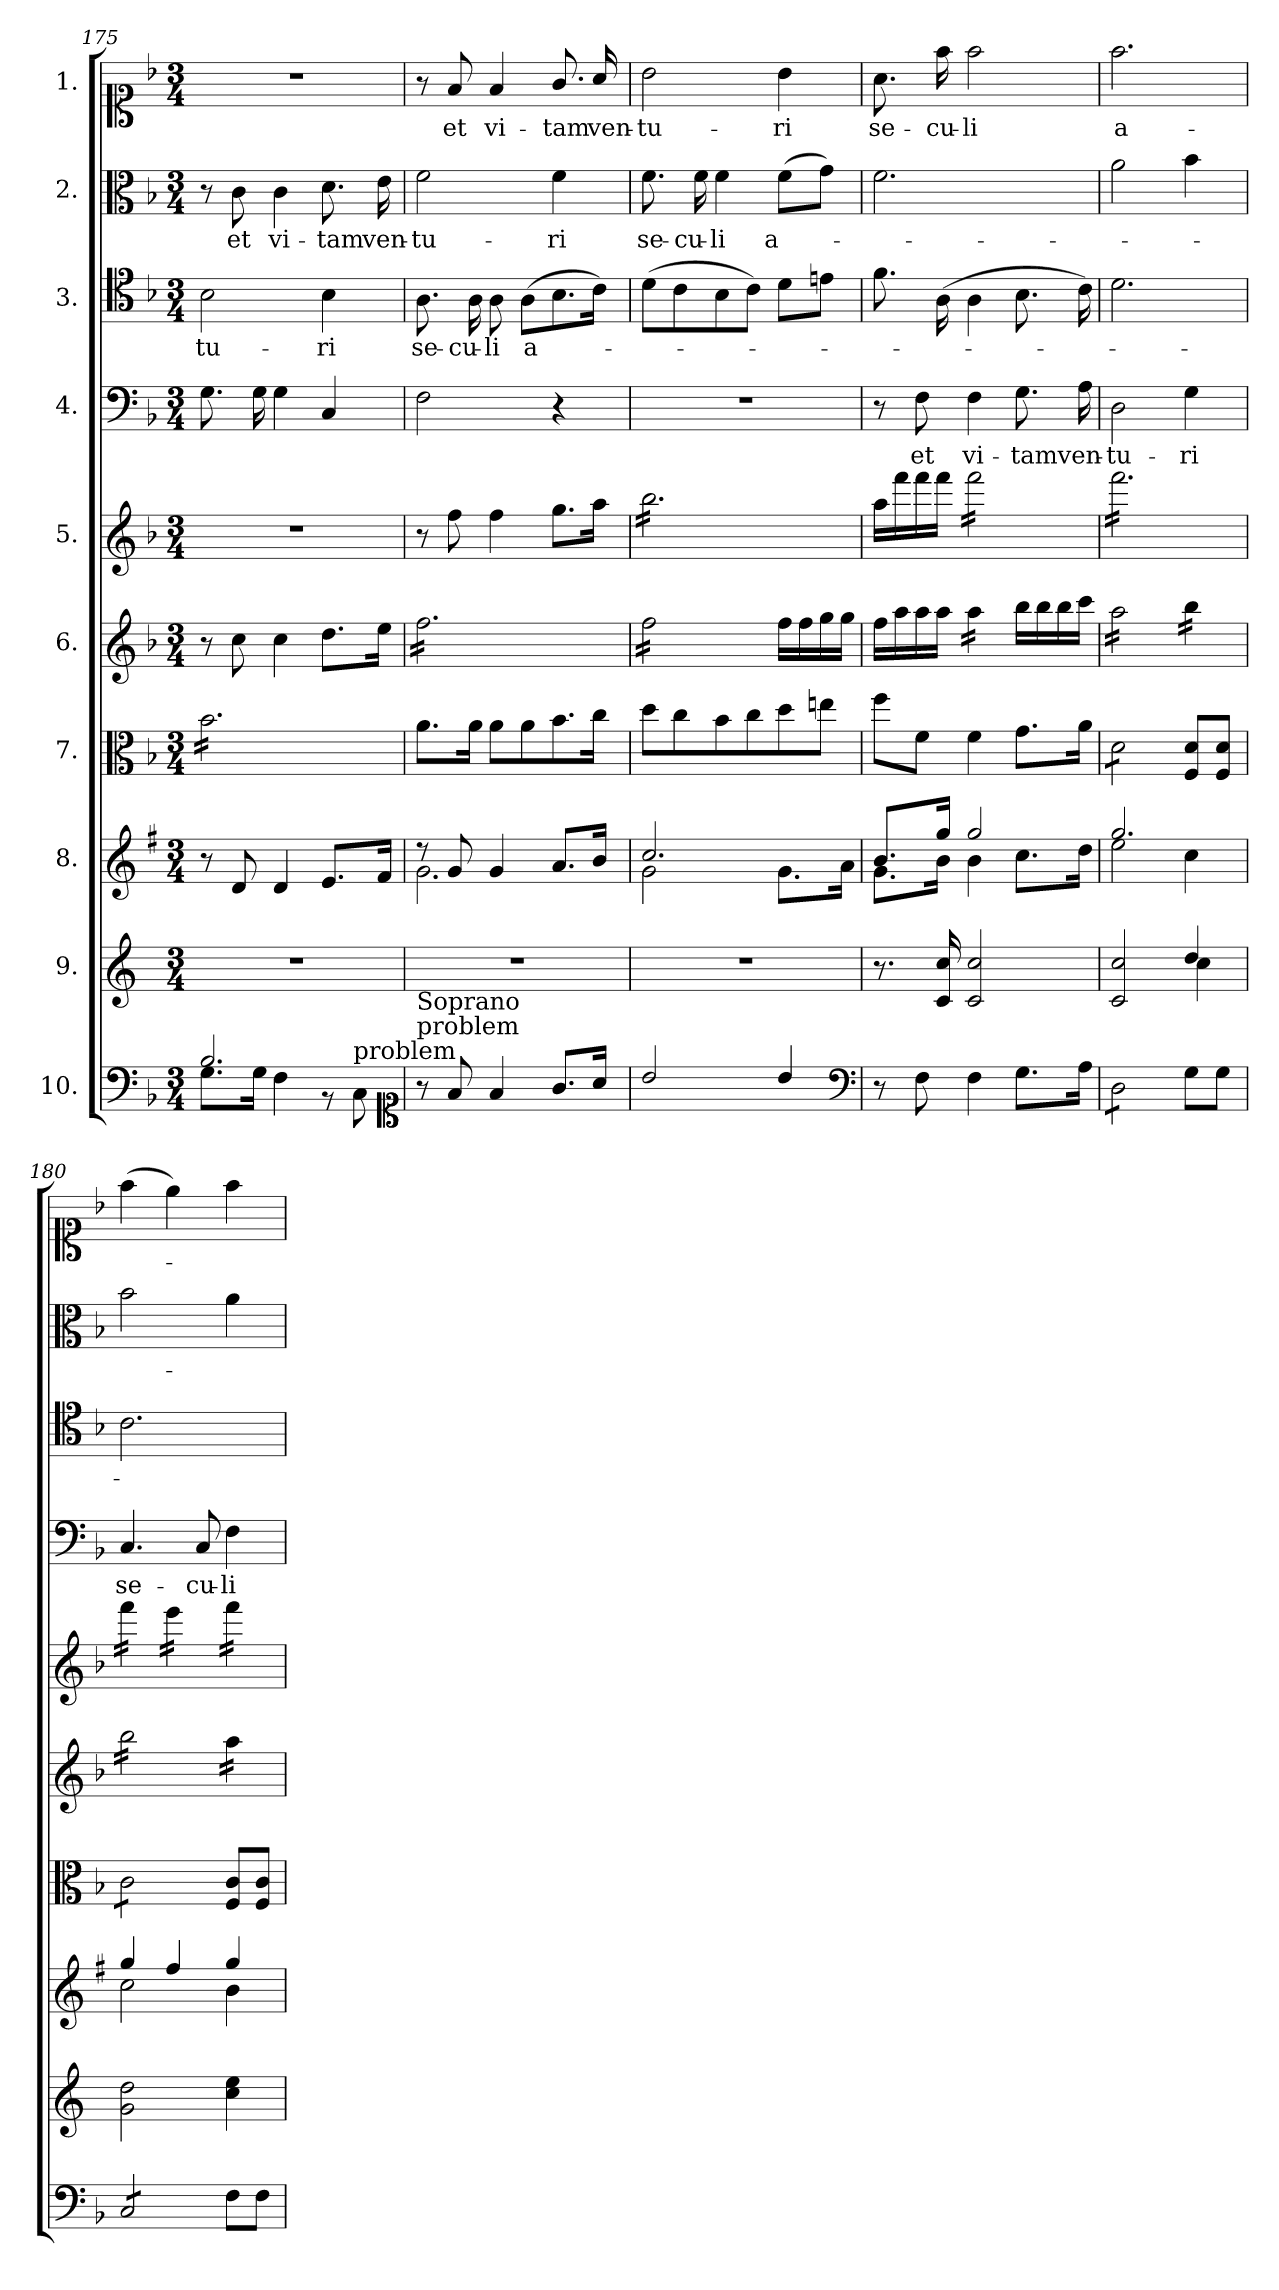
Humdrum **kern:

**kern	**kern	**kern	**kern	**kern	**kern	**kern	**text	**kern	**text	**kern	**text	**kern	**text
*part10	*part9	*part8	*part7	*part6	*part5	*part4	*part4	*part3	*part3	*part2	*part2	*part1	*part1
*staff10	*staff9	*staff8	*staff7	*staff6	*staff5	*staff4	*staff4	*staff3	*staff3	*staff2	*staff2	*staff1	*staff1
*I"10.	*I"9.	*I"8.	*I"7.	*I"6.	*I"5.	*I"4.	*	*I"3.	*	*I"2.	*	*I"1.	*
*clefF4	*clefG2	*clefG2	*clefC3	*clefG2	*clefG2	*clefF4	*	*clefC4	*	*clefC3	*	*clefC1	*
*	*ITrd4c7	*ITrd1c2	*	*	*	*	*	*	*	*	*	*	*
*k[b-]	*k[b-]	*k[b-]	*k[b-]	*k[b-]	*k[b-]	*k[b-]	*	*k[b-]	*	*k[b-]	*	*k[b-]	*
*M3/4	*M3/4	*M3/4	*M3/4	*M3/4	*M3/4	*M3/4	*	*M3/4	*	*M3/4	*	*M3/4	*
=175	=175	=175	=175	=175	=175	=175	=175	=175	=175	=175	=175	=175	=175
*^	*	*	*	*	*	*	*	*	*	*	*	*	*
*	*	*	*	*tremolo	*	*	*	*	*	*	*	*	*	*
2.B-/	8.G\L	2.r	8r	16b-\LL	8r	2.r	8.G\	.	2B-\	-tu-	8r	.	2.r	.
.	.	.	.	16b-\	.	.	.	.	.	.	.	.	.	.
.	.	.	8c/	16b-\	8cc\	.	.	.	.	.	8c\	et	.	.
.	16G\Jk	.	.	16b-\	.	.	16G\	.	.	.	.	.	.	.
.	4F\	.	4c/	16b-\	4cc\	.	4G\	.	.	.	4c\	vi-	.	.
.	.	.	.	16b-\	.	.	.	.	.	.	.	.	.	.
.	.	.	.	16b-\	.	.	.	.	.	.	.	.	.	.
.	.	.	.	16b-\	.	.	.	.	.	.	.	.	.	.
.	8r	.	8.d/L	16b-\	8.dd\L	.	4C/	.	4B-\	-ri	8.d\	-tam	.	.
.	.	.	.	16b-\	.	.	.	.	.	.	.	.	.	.
!	!LO:TX:a:t=problem	!	!	!	!	!	!	!	!	!	!	!	!	!
.	8C\	.	.	16b-\	.	.	.	.	.	.	.	.	.	.
.	.	.	16e/Jk	16b-\JJ	16ee\Jk	.	.	.	.	.	16e\	ven-	.	.
*	*	*	*	*Xtremolo	*	*	*	*	*	*	*	*	*	*
*v	*v	*	*	*	*	*	*	*	*	*	*	*	*	*
*clefC1	*	*	*	*	*	*	*	*	*	*	*	*	*
=176	=176	=176	=176	=176	=176	=176	=176	=176	=176	=176	=176	=176	=176
*	*	*^	*	*	*	*	*	*	*	*	*	*	*
!LO:TX:a:t=problem	!	!	!	!	!	!	!	!	!	!	!	!	!	!
!LO:TX:a:t=Soprano	!	!	!	!	!	!	!	!	!	!	!	!	!	!
*	*	*	*	*	*tremolo	*	*	*	*	*	*	*	*	*
8r	2.r	8r	2.f\	8.a\L	16ff\LL	8r	2F\	.	8.A\	se-	2f\	-tu-	8r	.
.	.	.	.	.	16ff\	.	.	.	.	.	.	.	.	.
8f/	.	8f/	.	.	16ff\	8ff\	.	.	.	.	.	.	8f/	et
.	.	.	.	16a\Jk	16ff\	.	.	.	16A\	-cu-	.	.	.	.
4f/	.	4f/	.	8a\L	16ff\	4ff\	.	.	8A\	-li	.	.	4f/	vi-
.	.	.	.	.	16ff\	.	.	.	.	.	.	.	.	.
.	.	.	.	8a\	16ff\	.	.	.	(8A\L	a-	.	.	.	.
.	.	.	.	.	16ff\	.	.	.	.	.	.	.	.	.
8.g/L	.	8.g/L	.	8.b-\	16ff\	8.gg\L	4r	.	8.B-\	.	4f\	-ri	8.g/	-tam
.	.	.	.	.	16ff\	.	.	.	.	.	.	.	.	.
.	.	.	.	.	16ff\	.	.	.	.	.	.	.	.	.
16a/Jk	.	16a/Jk	.	16cc\Jk	16ff\JJ	16aa\Jk	.	.	16c\Jk)	.	.	.	16a/	ven-
=177	=177	=177	=177	=177	=177	=177	=177	=177	=177	=177	=177	=177	=177	=177
*	*	*	*	*	*	*tremolo	*	*	*	*	*	*	*	*
2b-/	2.r	2.b-/	2f\	8dd\L	16ff\LL	16bb-\LL	2.r	.	(8d\L	.	8.f\	se-	2b-\	-tu-
.	.	.	.	.	16ff\	16bb-\	.	.	.	.	.	.	.	.
.	.	.	.	8cc\	16ff\	16bb-\	.	.	8c\	.	.	.	.	.
.	.	.	.	.	16ff\	16bb-\	.	.	.	.	16f\	-cu-	.	.
.	.	.	.	8b-\	16ff\	16bb-\	.	.	8B-\	.	4f\	-li	.	.
.	.	.	.	.	16ff\	16bb-\	.	.	.	.	.	.	.	.
.	.	.	.	8cc\	16ff\	16bb-\	.	.	8c\J)	.	.	.	.	.
.	.	.	.	.	16ff\JJ	16bb-\	.	.	.	.	.	.	.	.
*	*	*	*	*	*Xtremolo	*	*	*	*	*	*	*	*	*
4b-/	.	.	8.f\L	8dd\	16ff\LL	16bb-\	.	.	8d\L	.	(8f\L	a-	4b-\	-ri
.	.	.	.	.	16ff\	16bb-\	.	.	.	.	.	.	.	.
.	.	.	.	8een\J	16gg\	16bb-\	.	.	8en\J	.	8g\J)	.	.	.
.	.	.	16g\Jk	.	16gg\JJ	16bb-\JJ	.	.	.	.	.	.	.	.
*	*	*	*	*	*	*Xtremolo	*	*	*	*	*	*	*	*
*clefF4	*	*	*	*	*	*	*	*	*	*	*	*	*	*
=178	=178	=178	=178	=178	=178	=178	=178	=178	=178	=178	=178	=178	=178	=178
8r	8.r	8.a/L	8.f\L	8ff\L	16ff\LL	16aa\LL	8r	.	8.f\	.	2.f\	.	8.a\	se-
.	.	.	.	.	16aa\	16fff\	.	.	.	.	.	.	.	.
8F\	.	.	.	8f\J	16aa\	16fff\	8F\	et	.	.	.	.	.	.
.	16F/ 16f/	16ff/Jk	16a\Jk	.	16aa\JJ	16fff\JJ	.	.	(16A\	.	.	.	16ff\	-cu-
*	*	*	*	*	*tremolo	*	*	*	*	*	*	*	*	*
*	*	*	*	*	*	*tremolo	*	*	*	*	*	*	*	*
4F\	2F/ 2f/	2ff/	4a\	4f\	16aa\LL	16fff\LL	4F\	vi-	4A\	.	.	.	2ff\	-li
.	.	.	.	.	16aa\	16fff\	.	.	.	.	.	.	.	.
.	.	.	.	.	16aa\	16fff\	.	.	.	.	.	.	.	.
.	.	.	.	.	16aa\JJ	16fff\	.	.	.	.	.	.	.	.
*	*	*	*	*	*Xtremolo	*	*	*	*	*	*	*	*	*
8.G\L	.	.	8.b-\L	8.g\L	16bb-\LL	16fff\	8.G\	-tam	8.B-\	.	.	.	.	.
.	.	.	.	.	16bb-\	16fff\	.	.	.	.	.	.	.	.
.	.	.	.	.	16bb-\	16fff\	.	.	.	.	.	.	.	.
16A\Jk	.	.	16cc\Jk	16a\Jk	16ccc\JJ	16fff\JJ	16A\	ven-	16c\)	.	.	.	.	.
=179	=179	=179	=179	=179	=179	=179	=179	=179	=179	=179	=179	=179	=179	=179
*	*^	*	*	*	*	*	*	*	*	*	*	*	*	*
*tremolo	*	*	*	*	*	*	*	*	*	*	*	*	*	*	*
*	*	*	*	*	*tremolo	*	*	*	*	*	*	*	*	*	*
*	*	*	*	*	*	*tremolo	*	*	*	*	*	*	*	*	*
8D\L	2F/ 2f/	2rFyy	2.ff/	2dd\	8d\L	16aa\LL	16fff\LL	2D\	-tu-	2.d\	.	2a\	.	2.ff\	a-
.	.	.	.	.	.	16aa\	16fff\	.	.	.	.	.	.	.	.
8D\	.	.	.	.	8d\	16aa\	16fff\	.	.	.	.	.	.	.	.
.	.	.	.	.	.	16aa\	16fff\	.	.	.	.	.	.	.	.
8D\	.	.	.	.	8d\	16aa\	16fff\	.	.	.	.	.	.	.	.
.	.	.	.	.	.	16aa\	16fff\	.	.	.	.	.	.	.	.
8D\J	.	.	.	.	8d\J	16aa\	16fff\	.	.	.	.	.	.	.	.
*	*	*	*	*	*Xtremolo	*	*	*	*	*	*	*	*	*	*
*Xtremolo	*	*	*	*	*	*	*	*	*	*	*	*	*	*	*
.	.	.	.	.	.	16aa\JJ	16fff\	.	.	.	.	.	.	.	.
8G\L	4g/	4f\	.	4b-\	8F/ 8d/L	16bb-\LL	16fff\	4G\	-ri	.	.	4b-\	.	.	.
.	.	.	.	.	.	16bb-\	16fff\	.	.	.	.	.	.	.	.
8G\J	.	.	.	.	8F/ 8d/J	16bb-\	16fff\	.	.	.	.	.	.	.	.
.	.	.	.	.	.	16bb-\JJ	16fff\JJ	.	.	.	.	.	.	.	.
*	*v	*v	*	*	*	*	*	*	*	*	*	*	*	*	*
=180	=180	=180	=180	=180	=180	=180	=180	=180	=180	=180	=180	=180	=180	=180
*tremolo	*	*	*	*	*	*	*	*	*	*	*	*	*	*
*	*	*	*	*tremolo	*	*	*	*	*	*	*	*	*	*
8C/L	2c\ 2g\	4ff/	2b-\	8c\L	16bb-\LL	16fff\LL	4.C/	se-	2.c\	.	2b-\	.	(4ff\	.
.	.	.	.	.	16bb-\	16fff\	.	.	.	.	.	.	.	.
8C/	.	.	.	8c\	16bb-\	16fff\	.	.	.	.	.	.	.	.
.	.	.	.	.	16bb-\	16fff\JJ	.	.	.	.	.	.	.	.
8C/	.	4ee/	.	8c\	16bb-\	16eee\LL	.	.	.	.	.	.	4ee\)	.
.	.	.	.	.	16bb-\	16eee\	.	.	.	.	.	.	.	.
8C/J	.	.	.	8c\J	16bb-\	16eee\	8C/	-cu-	.	.	.	.	.	.
*	*	*	*	*Xtremolo	*	*	*	*	*	*	*	*	*	*
*Xtremolo	*	*	*	*	*	*	*	*	*	*	*	*	*	*
.	.	.	.	.	16bb-\JJ	16eee\JJ	.	.	.	.	.	.	.	.
8F\L	4f\ 4a\	4ff/	4a\	8F/ 8c/L	16aa\LL	16fff\LL	4F\	-li	.	.	4a\	.	4ff\	.
.	.	.	.	.	16aa\	16fff\	.	.	.	.	.	.	.	.
8F\J	.	.	.	8F/ 8c/J	16aa\	16fff\	.	.	.	.	.	.	.	.
.	.	.	.	.	16aa\JJ	16fff\JJ	.	.	.	.	.	.	.	.
*	*	*	*	*	*	*Xtremolo	*	*	*	*	*	*	*	*
*	*	*	*	*	*Xtremolo	*	*	*	*	*	*	*	*	*
*	*	*v	*v	*	*	*	*	*	*	*	*	*	*	*
=	=	=	=	=	=	=	=	=	=	=	=	=	=
*-	*-	*-	*-	*-	*-	*-	*-	*-	*-	*-	*-	*-	*-
